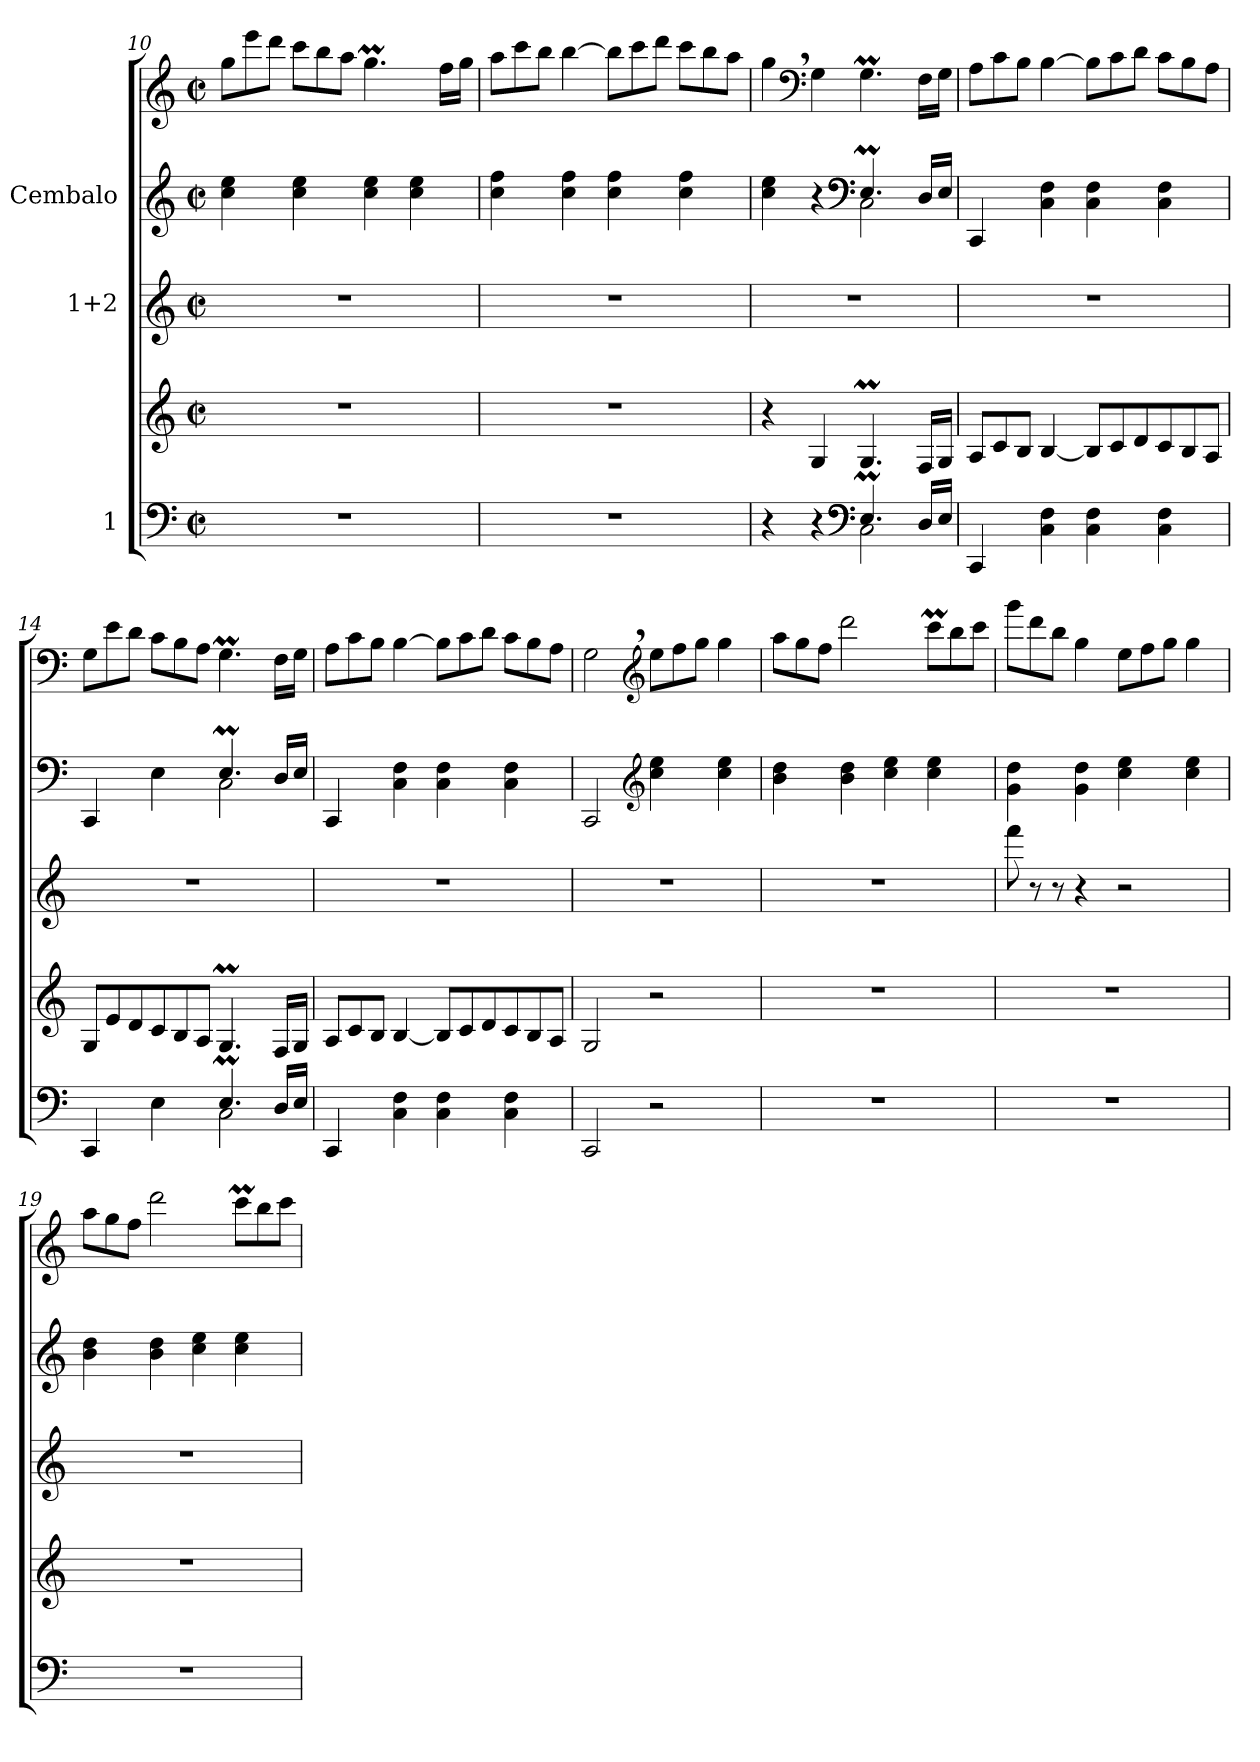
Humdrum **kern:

**kern	**kern	**kern	**kern	**kern
*part3	*part3	*part2	*part1	*part1
*staff5	*staff4	*staff3	*staff2	*staff1
*I"1	*	*I"1+2	*I"Cembalo	*
*clefF4	*clefG2	*clefG2	*clefG2	*clefG2
*k[]	*k[]	*k[]	*k[]	*k[]
*M2/2	*M2/2	*M2/2	*M2/2	*M2/2
*met(c|)	*met(c|)	*met(c|)	*met(c|)	*met(c|)
*	*	*	*	*Xtuplet
=10	=10	=10	=10	=10
1r	1r	1r	4cc\ 4ee\	12gg\L
.	.	.	.	12eee\
.	.	.	.	12ddd\J
.	.	.	4cc\ 4ee\	12ccc\L
.	.	.	.	12bb\
.	.	.	.	12aa\J
.	.	.	4cc\ 4ee\	4.ggM\
.	.	.	4cc\ 4ee\	.
.	.	.	.	16ff\LL
.	.	.	.	16gg\JJ
=11	=11	=11	=11	=11
1r	1r	1r	4cc\ 4ff\	12aa\L
.	.	.	.	12ccc\
.	.	.	.	12bb\J
.	.	.	4cc\ 4ff\	[4bb\
.	.	.	4cc\ 4ff\	12bb\L]
.	.	.	.	12ccc\
.	.	.	.	12ddd\J
*	*	*	*	*MM134
.	.	.	4cc\ 4ff\	12ccc\L
.	.	.	.	12bb\
.	.	.	.	12aa\J
!!LO:LB:g=z
=12	=12	=12	=12	=12
*	*	*	*	*MM130
*^	*	*	*^	*
4r	2ryy	4r	1r	4cc\ 4ee\	2ryy	4gg,\
*	*	*	*	*	*	*clefF4
*	*	*	*	*	*	*MM140
4r	.	4G/	.	4r	.	4G\
*clefF4	*	*	*	*clefF4	*	*
4.Em/	2C\	4.GM/	.	4.Em/	2C\	4.GM\
16D/LL	.	16F/LL	.	16D/LL	.	16F\LL
16E/JJ	.	16G/JJ	.	16E/JJ	.	16G\JJ
*v	*v	*	*	*v	*v	*
=13	=13	=13	=13	=13
*	*Xtuplet	*	*	*
4CC/	12A/L	1r	4CC/	12A\L
.	12c/	.	.	12c\
.	12B/J	.	.	12B\J
4C\ 4F\	[4B/	.	4C\ 4F\	[4B\
4C\ 4F\	12B/L]	.	4C\ 4F\	12B\L]
.	12c/	.	.	12c\
.	12d/	.	.	12d\J
4C\ 4F\	12c/	.	4C\ 4F\	12c\L
.	12B/	.	.	12B\
.	12A/J	.	.	12A\J
=14	=14	=14	=14	=14
*^	*	*	*^	*
4CC/	2ryy	12G/L	1r	4CC/	2ryy	12G\L
.	.	12e/	.	.	.	12e\
.	.	12d/	.	.	.	12d\J
4E\	.	12c/	.	4E\	.	12c\L
.	.	12B/	.	.	.	12B\
.	.	12A/J	.	.	.	12A\J
4.Em/	2C\	4.GM/	.	4.Em/	2C\	4.GM\
16D/LL	.	16F/LL	.	16D/LL	.	16F\LL
16E/JJ	.	16G/JJ	.	16E/JJ	.	16G\JJ
*v	*v	*	*	*v	*v	*
=15	=15	=15	=15	=15
4CC/	12A/L	1r	4CC/	12A\L
.	12c/	.	.	12c\
.	12B/J	.	.	12B\J
4C\ 4F\	[4B/	.	4C\ 4F\	[4B\
4C\ 4F\	12B/L]	.	4C\ 4F\	12B\L]
.	12c/	.	.	12c\
.	12d/	.	.	12d\J
4C\ 4F\	12c/	.	4C\ 4F\	12c\L
*	*	*	*	*MM134
.	12B/	.	.	12B\
.	12A/J	.	.	12A\J
!!LO:LB:g=z
=16	=16	=16	=16	=16
*	*	*	*	*MM130
2CC/	2G/	1r	2CC/	2G,\
*	*	*	*clefG2	*clefG2
*	*	*	*	*MM140
2r	2r	.	4cc\ 4ee\	12ee\L
.	.	.	.	12ff\
.	.	.	.	12gg\J
.	.	.	4cc\ 4ee\	4gg\
=17	=17	=17	=17	=17
1r	1r	1r	4b\ 4dd\	12aa\L
.	.	.	.	12gg\
.	.	.	.	12ff\J
.	.	.	4b\ 4dd\	2ddd\
.	.	.	4cc\ 4ee\	.
.	.	.	4cc\ 4ee\	12cccM\L
.	.	.	.	12bb\
.	.	.	.	12ccc\J
=18	=18	=18	=18	=18
*	*	*Xtuplet	*	*
1r	1r	12fff\	4g\ 4dd\	12ggg\L
.	.	12r	.	12ddd\
.	.	12r	.	12bb\J
.	.	4r	4g\ 4dd\	4gg\
.	.	2r	4cc\ 4ee\	12ee\L
.	.	.	.	12ff\
.	.	.	.	12gg\J
.	.	.	4cc\ 4ee\	4gg\
=19	=19	=19	=19	=19
1r	1r	1r	4b\ 4dd\	12aa\L
.	.	.	.	12gg\
.	.	.	.	12ff\J
.	.	.	4b\ 4dd\	2ddd\
.	.	.	4cc\ 4ee\	.
.	.	.	4cc\ 4ee\	12cccM\L
.	.	.	.	12bb\
.	.	.	.	12ccc\J
=	=	=	=	=
*-	*-	*-	*-	*-
